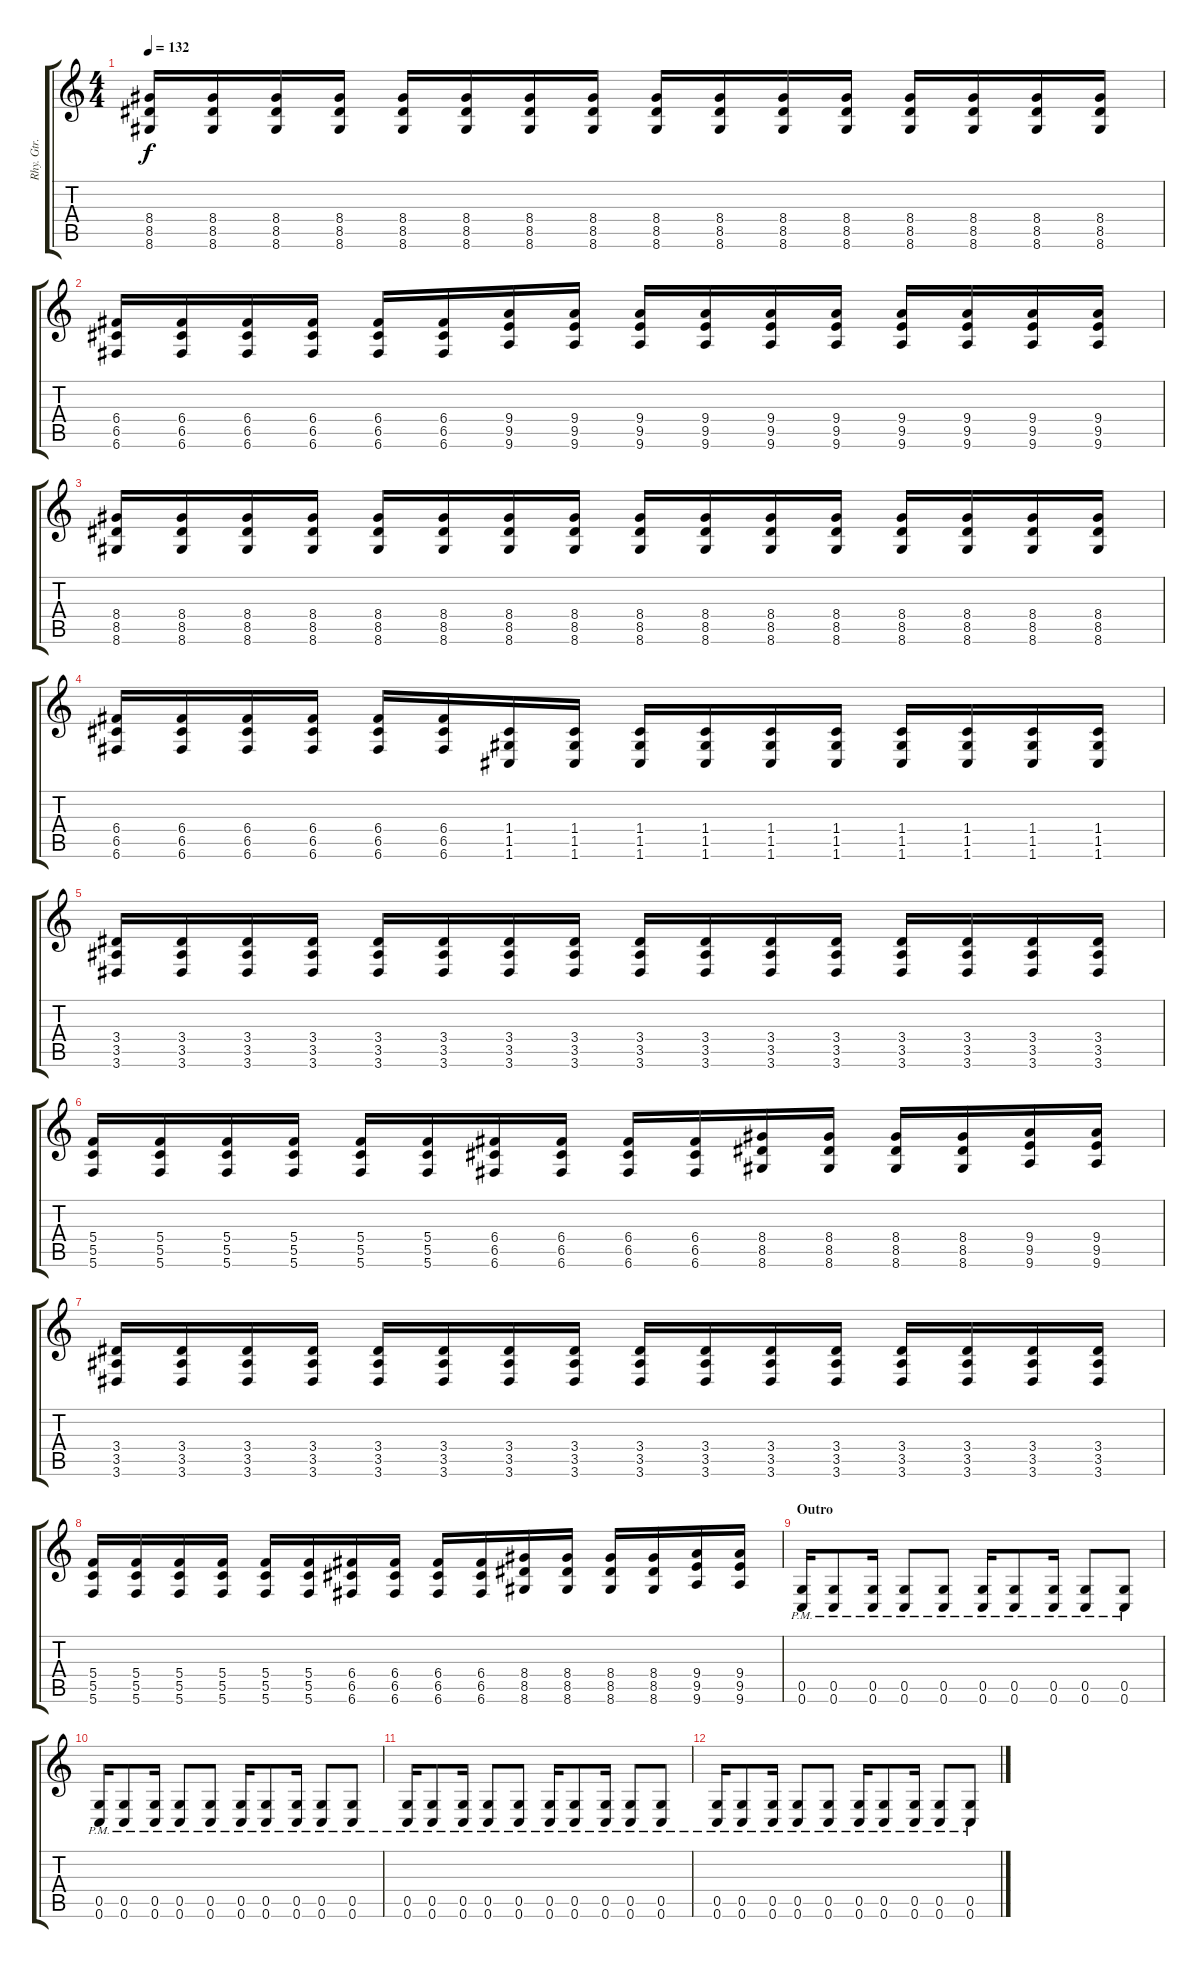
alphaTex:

\track ("Rhy. Gtr. 2" "Rhy. Gtr. ") {instrument distortionguitar}
\staff {score tabs}
\tuning (D4 A3 F3 C3 G2 C2) {hide}
\ts (4 4)
\tempo 132
\clef g2
\ks c
(8.4 8.5 8.6).16{dy f} (8.4 8.5 8.6).16 (8.4 8.5 8.6).16 (8.4 8.5 8.6).16 (8.4 8.5 8.6).16 (8.4 8.5 8.6).16 (8.4 8.5 8.6).16 (8.4 8.5 8.6).16 (8.4 8.5 8.6).16 (8.4 8.5 8.6).16 (8.4 8.5 8.6).16 (8.4 8.5 8.6).16 (8.4 8.5 8.6).16 (8.4 8.5 8.6).16 (8.4 8.5 8.6).16 (8.4 8.5 8.6).16 |
(6.4 6.5 6.6).16 (6.4 6.5 6.6).16 (6.4 6.5 6.6).16 (6.4 6.5 6.6).16 (6.4 6.5 6.6).16 (6.4 6.5 6.6).16 (9.4 9.5 9.6).16 (9.4 9.5 9.6).16 (9.4 9.5 9.6).16 (9.4 9.5 9.6).16 (9.4 9.5 9.6).16 (9.4 9.5 9.6).16 (9.4 9.5 9.6).16 (9.4 9.5 9.6).16 (9.4 9.5 9.6).16 (9.4 9.5 9.6).16 |
(8.4 8.5 8.6).16 (8.4 8.5 8.6).16 (8.4 8.5 8.6).16 (8.4 8.5 8.6).16 (8.4 8.5 8.6).16 (8.4 8.5 8.6).16 (8.4 8.5 8.6).16 (8.4 8.5 8.6).16 (8.4 8.5 8.6).16 (8.4 8.5 8.6).16 (8.4 8.5 8.6).16 (8.4 8.5 8.6).16 (8.4 8.5 8.6).16 (8.4 8.5 8.6).16 (8.4 8.5 8.6).16 (8.4 8.5 8.6).16 |
(6.4 6.5 6.6).16 (6.4 6.5 6.6).16 (6.4 6.5 6.6).16 (6.4 6.5 6.6).16 (6.4 6.5 6.6).16 (6.4 6.5 6.6).16 (1.4 1.5 1.6).16 (1.4 1.5 1.6).16 (1.4 1.5 1.6).16 (1.4 1.5 1.6).16 (1.4 1.5 1.6).16 (1.4 1.5 1.6).16 (1.4 1.5 1.6).16 (1.4 1.5 1.6).16 (1.4 1.5 1.6).16 (1.4 1.5 1.6).16 |
(3.4 3.5 3.6).16 (3.4 3.5 3.6).16 (3.4 3.5 3.6).16 (3.4 3.5 3.6).16 (3.4 3.5 3.6).16 (3.4 3.5 3.6).16 (3.4 3.5 3.6).16 (3.4 3.5 3.6).16 (3.4 3.5 3.6).16 (3.4 3.5 3.6).16 (3.4 3.5 3.6).16 (3.4 3.5 3.6).16 (3.4 3.5 3.6).16 (3.4 3.5 3.6).16 (3.4 3.5 3.6).16 (3.4 3.5 3.6).16 |
(5.4 5.5 5.6).16 (5.4 5.5 5.6).16 (5.4 5.5 5.6).16 (5.4 5.5 5.6).16 (5.4 5.5 5.6).16 (5.4 5.5 5.6).16 (6.4 6.5 6.6).16 (6.4 6.5 6.6).16 (6.4 6.5 6.6).16 (6.4 6.5 6.6).16 (8.4 8.5 8.6).16 (8.4 8.5 8.6).16 (8.4 8.5 8.6).16 (8.4 8.5 8.6).16 (9.4 9.5 9.6).16 (9.4 9.5 9.6).16 |
(3.4 3.5 3.6).16 (3.4 3.5 3.6).16 (3.4 3.5 3.6).16 (3.4 3.5 3.6).16 (3.4 3.5 3.6).16 (3.4 3.5 3.6).16 (3.4 3.5 3.6).16 (3.4 3.5 3.6).16 (3.4 3.5 3.6).16 (3.4 3.5 3.6).16 (3.4 3.5 3.6).16 (3.4 3.5 3.6).16 (3.4 3.5 3.6).16 (3.4 3.5 3.6).16 (3.4 3.5 3.6).16 (3.4 3.5 3.6).16 |
(5.4 5.5 5.6).16 (5.4 5.5 5.6).16 (5.4 5.5 5.6).16 (5.4 5.5 5.6).16 (5.4 5.5 5.6).16 (5.4 5.5 5.6).16 (6.4 6.5 6.6).16 (6.4 6.5 6.6).16 (6.4 6.5 6.6).16 (6.4 6.5 6.6).16 (8.4 8.5 8.6).16 (8.4 8.5 8.6).16 (8.4 8.5 8.6).16 (8.4 8.5 8.6).16 (9.4 9.5 9.6).16 (9.4 9.5 9.6).16 |
\section ("" "Outro")
(0.5{pm} 0.6{pm}).16 (0.5{pm} 0.6{pm}).8 (0.5{pm} 0.6{pm}).16 (0.5{pm} 0.6{pm}).8 (0.5{pm} 0.6{pm}).8 (0.5{pm} 0.6{pm}).16 (0.5{pm} 0.6{pm}).8 (0.5{pm} 0.6{pm}).16 (0.5{pm} 0.6{pm}).8 (0.5{pm} 0.6{pm}).8 |
(0.5{pm} 0.6{pm}).16 (0.5{pm} 0.6{pm}).8 (0.5{pm} 0.6{pm}).16 (0.5{pm} 0.6{pm}).8 (0.5{pm} 0.6{pm}).8 (0.5{pm} 0.6{pm}).16 (0.5{pm} 0.6{pm}).8 (0.5{pm} 0.6{pm}).16 (0.5{pm} 0.6{pm}).8 (0.5{pm} 0.6{pm}).8 |
(0.5{pm} 0.6{pm}).16 (0.5{pm} 0.6{pm}).8 (0.5{pm} 0.6{pm}).16 (0.5{pm} 0.6{pm}).8 (0.5{pm} 0.6{pm}).8 (0.5{pm} 0.6{pm}).16 (0.5{pm} 0.6{pm}).8 (0.5{pm} 0.6{pm}).16 (0.5{pm} 0.6{pm}).8 (0.5{pm} 0.6{pm}).8 |
(0.5{pm} 0.6{pm}).16 (0.5{pm} 0.6{pm}).8 (0.5{pm} 0.6{pm}).16 (0.5{pm} 0.6{pm}).8 (0.5{pm} 0.6{pm}).8 (0.5{pm} 0.6{pm}).16 (0.5{pm} 0.6{pm}).8 (0.5{pm} 0.6{pm}).16 (0.5{pm} 0.6{pm}).8 (0.5{pm} 0.6{pm}).8
